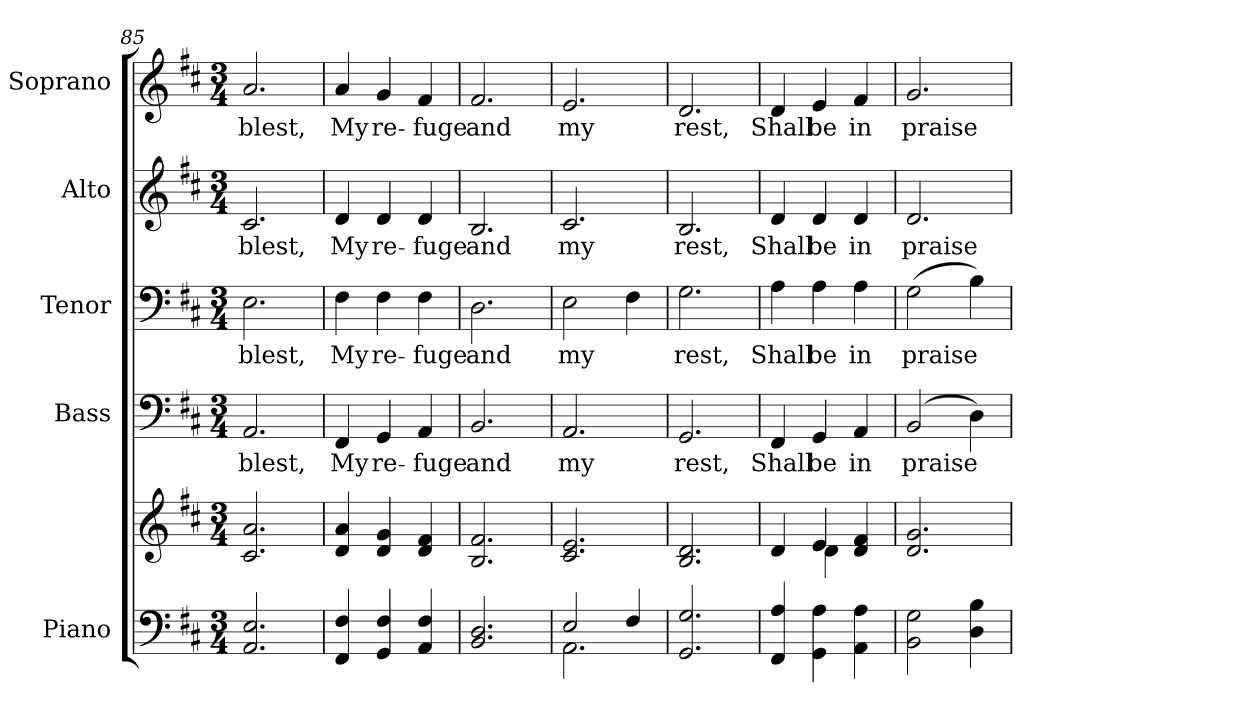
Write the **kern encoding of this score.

**kern	**kern	**kern	**text	**kern	**text	**kern	**text	**kern	**text
*part5	*part5	*part4	*part4	*part3	*part3	*part2	*part2	*part1	*part1
*staff6	*staff5	*staff4	*staff4	*staff3	*staff3	*staff2	*staff2	*staff1	*staff1
*I"Piano	*	*I"Bass	*	*I"Tenor	*	*I"Alto	*	*I"Soprano	*
*I'Pno.	*	*I'B.	*	*I'T.	*	*I'A.	*	*I'S.	*
*clefF4	*clefG2	*clefF4	*	*clefF4	*	*clefG2	*	*clefG2	*
*k[f#c#]	*k[f#c#]	*k[f#c#]	*	*k[f#c#]	*	*k[f#c#]	*	*k[f#c#]	*
*D:	*D:	*D:	*	*D:	*	*D:	*	*D:	*
*M3/4	*M3/4	*M3/4	*	*M3/4	*	*M3/4	*	*M3/4	*
=85	=85	=85	=85	=85	=85	=85	=85	=85	=85
!	!	!	!LO:LY:b:color=#000000	!	!	!	!	!	!
!	!	!	!	!	!LO:LY:b:color=#000000	!	!	!	!
!	!	!	!	!	!	!	!LO:LY:b:color=#000000	!	!
!	!	!	!	!	!	!	!	!	!LO:LY:b:color=#000000
2.AAi/ 2.Ei	2.c#i/ 2.ai	2.AAi/	blest,	2.Ei\	blest,	2.c#i/	blest,	2.ai/	blest,
=86	=86	=86	=86	=86	=86	=86	=86	=86	=86
!	!	!	!LO:LY:b:color=#000000	!	!	!	!	!	!
!	!	!	!	!	!LO:LY:b:color=#000000	!	!	!	!
!	!	!	!	!	!	!	!LO:LY:b:color=#000000	!	!
!	!	!	!	!	!	!	!	!	!LO:LY:b:color=#000000
4FF#i/ 4F#i	4di/ 4ai	4FF#i/	My	4F#i\	My	4di/	My	4ai/	My
!	!	!	!LO:LY:b:color=#000000	!	!	!	!	!	!
!	!	!	!	!	!LO:LY:b:color=#000000	!	!	!	!
!	!	!	!	!	!	!	!LO:LY:b:color=#000000	!	!
!	!	!	!	!	!	!	!	!	!LO:LY:b:color=#000000
4GGi/ 4F#i	4di/ 4gi	4GGi/	re-	4F#i\	re-	4di/	re-	4gi/	re-
!	!	!	!LO:LY:b:color=#000000	!	!	!	!	!	!
!	!	!	!	!	!LO:LY:b:color=#000000	!	!	!	!
!	!	!	!	!	!	!	!LO:LY:b:color=#000000	!	!
!	!	!	!	!	!	!	!	!	!LO:LY:b:color=#000000
4AAi/ 4F#i	4di/ 4f#i	4AAi/	-fuge	4F#i\	-fuge	4di/	-fuge	4f#i/	-fuge
=87	=87	=87	=87	=87	=87	=87	=87	=87	=87
!	!	!	!LO:LY:b:color=#000000	!	!	!	!	!	!
!	!	!	!	!	!LO:LY:b:color=#000000	!	!	!	!
!	!	!	!	!	!	!	!LO:LY:b:color=#000000	!	!
!	!	!	!	!	!	!	!	!	!LO:LY:b:color=#000000
2.BBi/ 2.Di	2.Bi/ 2.f#i	2.BBi/	and	2.Di\	and	2.Bi/	and	2.f#i/	and
!!LO:PB:g=z
=88	=88	=88	=88	=88	=88	=88	=88	=88	=88
*^	*	*	*	*	*	*	*	*	*
!	!	!	!	!LO:LY:b:color=#000000	!	!	!	!	!	!
!	!	!	!	!	!	!LO:LY:b:color=#000000	!	!	!	!
!	!	!	!	!	!	!	!	!LO:LY:b:color=#000000	!	!
!	!	!	!	!	!	!	!	!	!	!LO:LY:b:color=#000000
2Ei/	2.AAi\	2.c#i/ 2.ei	2.AAi/	my	2Ei\	my	2.c#i/	my	2.ei/	my
4F#i/	.	.	.	.	4F#i\	.	.	.	.	.
*v	*v	*	*	*	*	*	*	*	*	*
=89	=89	=89	=89	=89	=89	=89	=89	=89	=89
!	!	!	!LO:LY:b:color=#000000	!	!	!	!	!	!
!	!	!	!	!	!LO:LY:b:color=#000000	!	!	!	!
!	!	!	!	!	!	!	!LO:LY:b:color=#000000	!	!
!	!	!	!	!	!	!	!	!	!LO:LY:b:color=#000000
2.GGi/ 2.Gi	2.Bi/ 2.di	2.GGi/	rest,	2.Gi\	rest,	2.Bi/	rest,	2.di/	rest,
=90	=90	=90	=90	=90	=90	=90	=90	=90	=90
*	*^	*	*	*	*	*	*	*	*
!	!	!	!	!LO:LY:b:color=#000000	!	!	!	!	!	!
!	!	!	!	!	!	!LO:LY:b:color=#000000	!	!	!	!
!	!	!	!	!	!	!	!	!LO:LY:b:color=#000000	!	!
!	!	!	!	!	!	!	!	!	!	!LO:LY:b:color=#000000
4FF#i/ 4Ai	4di/	4ryy	4FF#i/	Shall	4Ai\	Shall	4di/	Shall	4di/	Shall
!	!	!	!	!LO:LY:b:color=#000000	!	!	!	!	!	!
!	!	!	!	!	!	!LO:LY:b:color=#000000	!	!	!	!
!	!	!	!	!	!	!	!	!LO:LY:b:color=#000000	!	!
!	!	!	!	!	!	!	!	!	!	!LO:LY:b:color=#000000
4GGi\ 4Ai	4ei/	4di\	4GGi/	be	4Ai\	be	4di/	be	4ei/	be
!	!	!	!	!LO:LY:b:color=#000000	!	!	!	!	!	!
!	!	!	!	!	!	!LO:LY:b:color=#000000	!	!	!	!
!	!	!	!	!	!	!	!	!LO:LY:b:color=#000000	!	!
!	!	!	!	!	!	!	!	!	!	!LO:LY:b:color=#000000
4AAi\ 4Ai	4di/ 4f#i	4ryy	4AAi/	in	4Ai\	in	4di/	in	4f#i/	in
*	*v	*v	*	*	*	*	*	*	*	*
=91	=91	=91	=91	=91	=91	=91	=91	=91	=91
*	*^	*	*	*	*	*	*	*	*
!	!	!	!	!LO:LY:b:color=#000000	!	!	!	!	!	!
*	*v	*v	*	*	*	*	*	*	*	*
*	*^	*	*	*	*	*	*	*	*
!	!	!	!	!	!	!LO:LY:b:color=#000000	!	!	!	!
*	*v	*v	*	*	*	*	*	*	*	*
*	*^	*	*	*	*	*	*	*	*
!	!	!	!	!	!	!	!	!LO:LY:b:color=#000000	!	!
*	*v	*v	*	*	*	*	*	*	*	*
*	*^	*	*	*	*	*	*	*	*
!	!	!	!	!	!	!	!	!	!	!LO:LY:b:color=#000000
*	*v	*v	*	*	*	*	*	*	*	*
2BBi\ 2Gi	2.di/ 2.gi	(2BBi/	praise	(2Gi\	praise	2.di/	praise	2.gi/	praise
4Di\ 4Bi	.	4Di\)	.	4Bi\)	.	.	.	.	.
=	=	=	=	=	=	=	=	=	=
*-	*-	*-	*-	*-	*-	*-	*-	*-	*-
